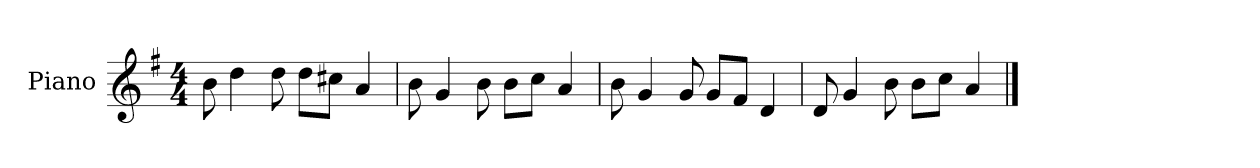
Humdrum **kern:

**kern
*part1
*staff1
*I"Piano
*I'P-no
*clefG2
*k[f#]
*M4/4
*MM90
=1
8b\
4dd\
8dd\
8dd\L
8cc#X\J
4a/
=2
8b\
4g/
8b\
8b\L
8cc\J
4a/
=3
8b\
4g/
8g/
8g/L
8f#/J
4d/
=4
8d/
4g/
8b\
8b\L
8cc\J
4a/
==
*-
